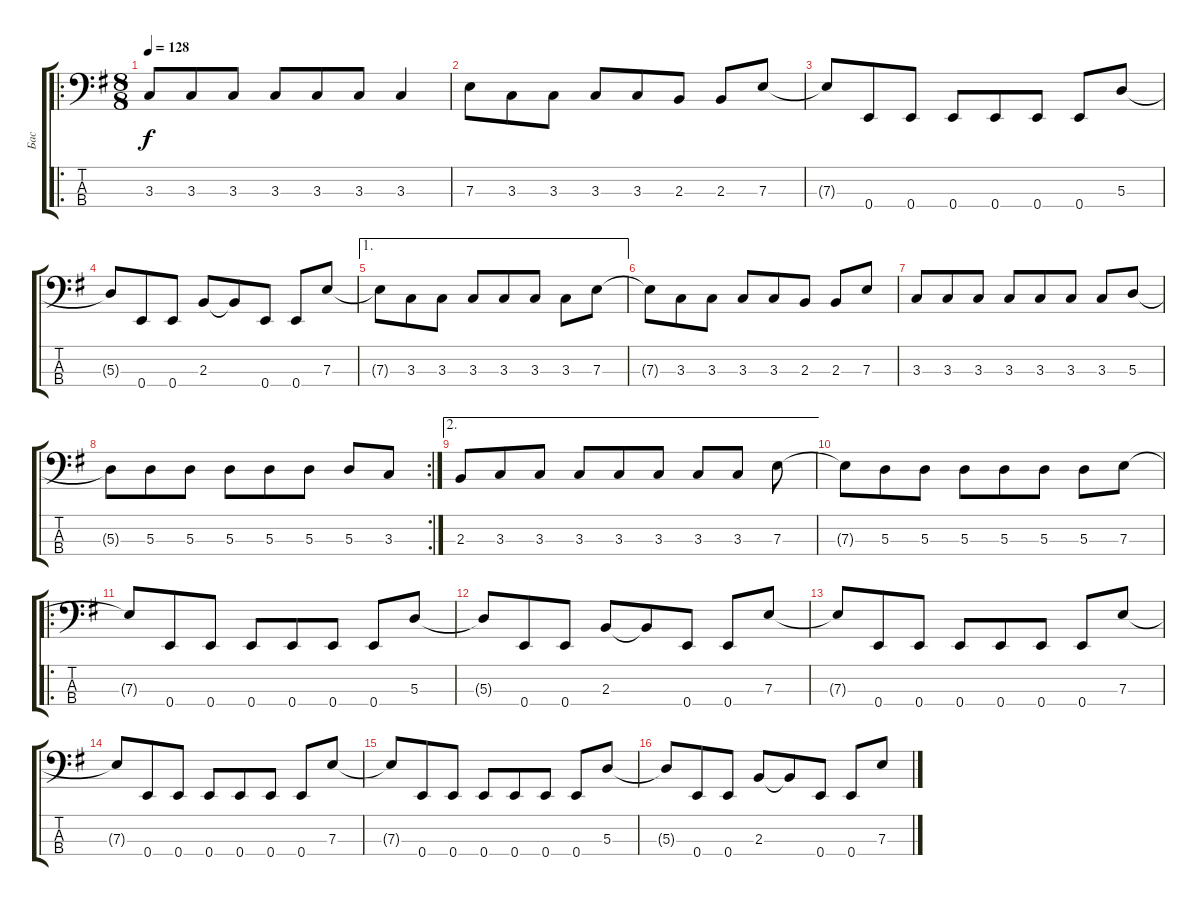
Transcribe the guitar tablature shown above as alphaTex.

\track ("Бас" "Бас") {instrument electricbassfinger}
\staff {score tabs}
\tuning (G2 D2 A1 E1) {hide}
\ro
\ts (8 8)
\tempo 128
\clef f4
\ks g
3.3.8{dy f} 3.3.8 3.3.8 3.3.8 3.3.8 3.3.8 3.3.4 |
7.3.8 3.3.8 3.3.8 3.3.8 3.3.8 2.3.8 2.3.8 7.3.8 |
7.3{t}.8 0.4.8 0.4.8 0.4.8 0.4.8 0.4.8 0.4.8 5.3.8 |
5.3{t}.8 0.4.8 0.4.8 2.3.8 2.3{t}.8 0.4.8 0.4.8 7.3.8 |
\ae 1
7.3{t}.8 3.3.8 3.3.8 3.3.8 3.3.8 3.3.8 3.3.8 7.3.8 |
7.3{t}.8 3.3.8 3.3.8 3.3.8 3.3.8 2.3.8 2.3.8 7.3.8 |
3.3.8 3.3.8 3.3.8 3.3.8 3.3.8 3.3.8 3.3.8 5.3.8 |
\rc 2
5.3{t}.8 5.3.8 5.3.8 5.3.8 5.3.8 5.3.8 5.3.8 3.3.8 |
\ae 2
2.3.8 3.3.8 3.3.8 3.3.8 3.3.8 3.3.8 3.3.8 3.3.8 7.3.8 |
7.3{t}.8 5.3.8 5.3.8 5.3.8 5.3.8 5.3.8 5.3.8 7.3.8 |
\ro
7.3{t}.8 0.4.8 0.4.8 0.4.8 0.4.8 0.4.8 0.4.8 5.3.8 |
5.3{t}.8 0.4.8 0.4.8 2.3.8 2.3{t}.8 0.4.8 0.4.8 7.3.8 |
7.3{t}.8 0.4.8 0.4.8 0.4.8 0.4.8 0.4.8 0.4.8 7.3.8 |
7.3{t}.8 0.4.8 0.4.8 0.4.8 0.4.8 0.4.8 0.4.8 7.3.8 |
7.3{t}.8 0.4.8 0.4.8 0.4.8 0.4.8 0.4.8 0.4.8 5.3.8 |
5.3{t}.8 0.4.8 0.4.8 2.3.8 2.3{t}.8 0.4.8 0.4.8 7.3.8
